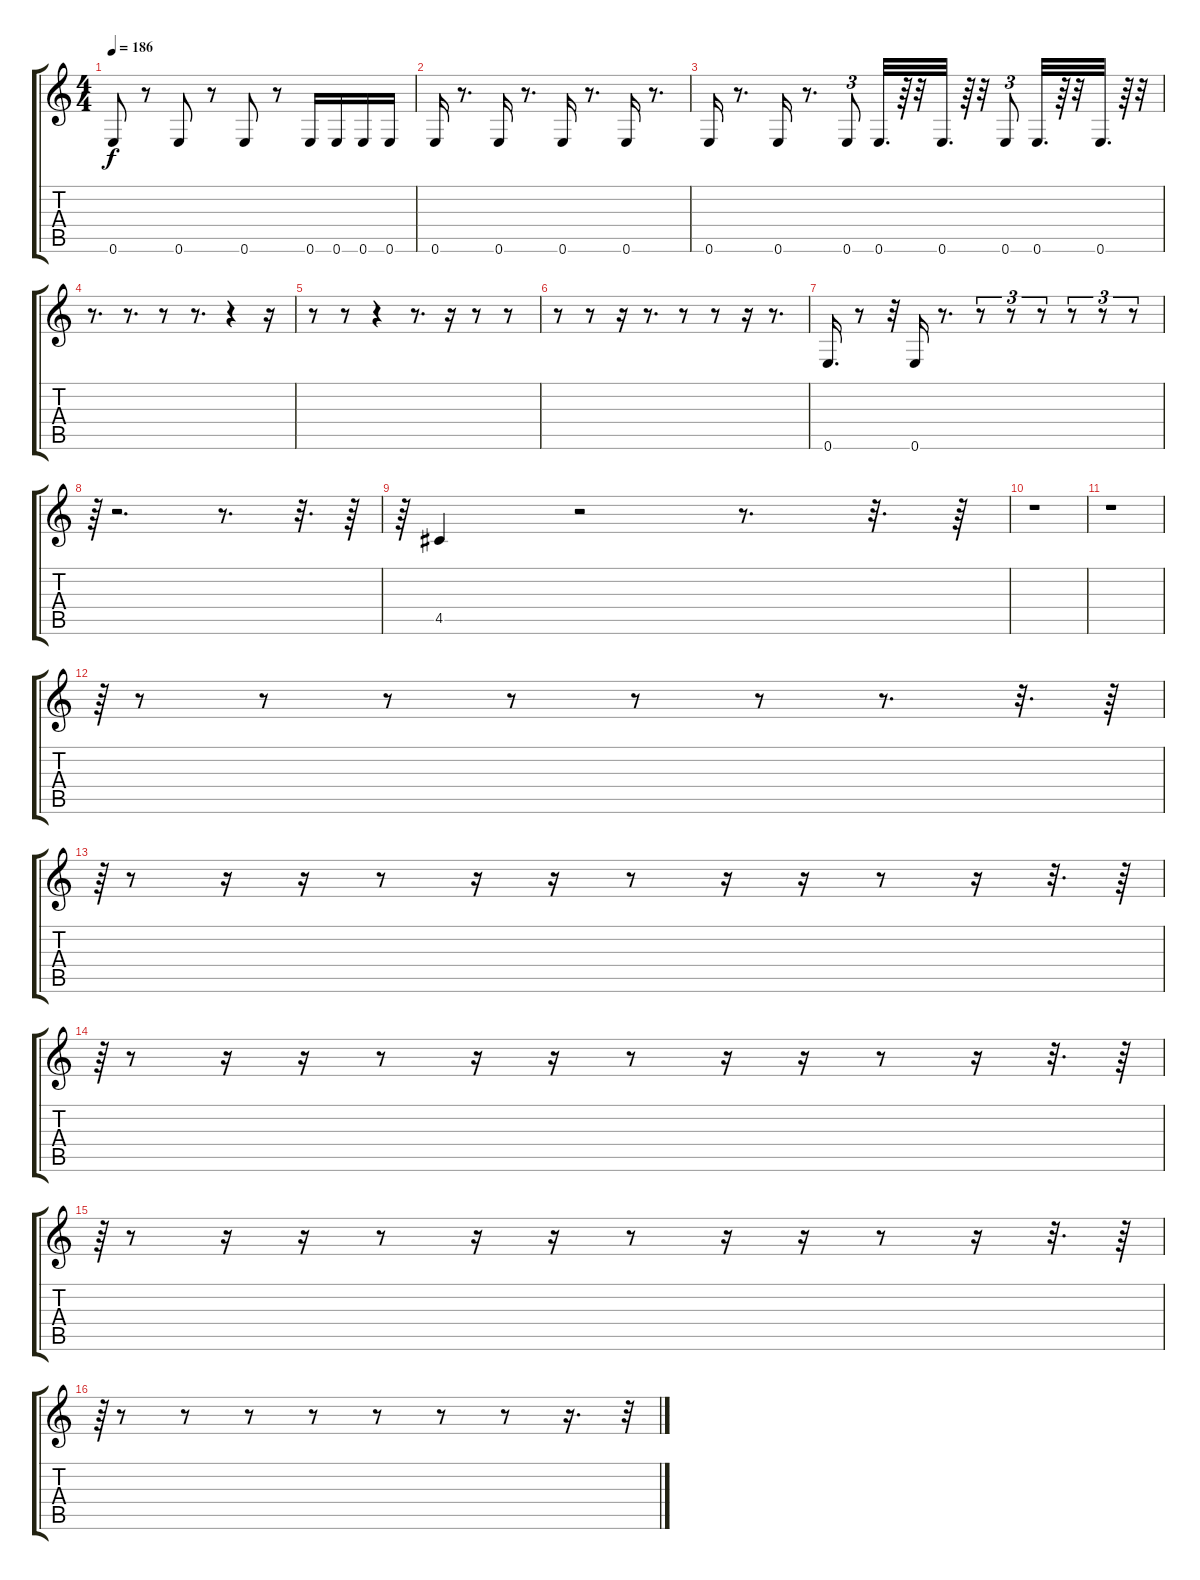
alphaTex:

\track "" {instrument acousticguitarsteel}
\staff {score tabs}
\tuning (E4 B3 G3 D3 A2 E2) {hide}
\ts (4 4)
\tempo 186
\clef g2
\ks c
0.6.8{dy f} r.8 0.6.8 r.8 0.6.8 r.8 0.6.16 0.6.16 0.6.16 0.6.16 |
0.6.16 r.8{d} 0.6.16 r.8{d} 0.6.16 r.8{d} 0.6.16 r.8{d} |
0.6.16 r.8{d} 0.6.16 r.8{d} 0.6.8{tu (3 2)} 0.6.32{d} r.64 r.32 0.6.32{d} r.64 r.32 0.6.8{tu (3 2)} 0.6.32{d} r.64 r.32 0.6.32{d} r.64 r.32 |
r.8{d} r.8{d} r.8 r.8{d} r.4 r.16 |
r.8 r.8 r.4 r.8{d} r.16 r.8 r.8 |
r.8 r.8 r.16 r.8{d} r.8 r.8 r.16 r.8{d} |
0.6.16{d} r.8 r.32 0.6.16 r.8{d} r.8{tu (3 2)} r.8{tu (3 2)} r.8{tu (3 2)} r.8{tu (3 2)} r.8{tu (3 2)} r.8{tu (3 2)} |
r.64{tu (3 2)} r.2{d} r.8{d} r.32{d} r.64 |
r.64{tu (3 2)} 4.5.4 r.2 r.8{d} r.32{d} r.64 |
r.1 |
r.1 |
r.64{tu (3 2)} r.8 r.8 r.8 r.8 r.8 r.8 r.8{d} r.32{d} r.64 |
r.64{tu (3 2)} r.8 r.16 r.16 r.8 r.16 r.16 r.8 r.16 r.16 r.8 r.16 r.32{d} r.64 |
r.64{tu (3 2)} r.8 r.16 r.16 r.8 r.16 r.16 r.8 r.16 r.16 r.8 r.16 r.32{d} r.64 |
r.64{tu (3 2)} r.8 r.16 r.16 r.8 r.16 r.16 r.8 r.16 r.16 r.8 r.16 r.32{d} r.64 |
r.64{tu (3 2)} r.8 r.8 r.8 r.8 r.8 r.8 r.8 r.16{d} r.32{tu (3 2)}
